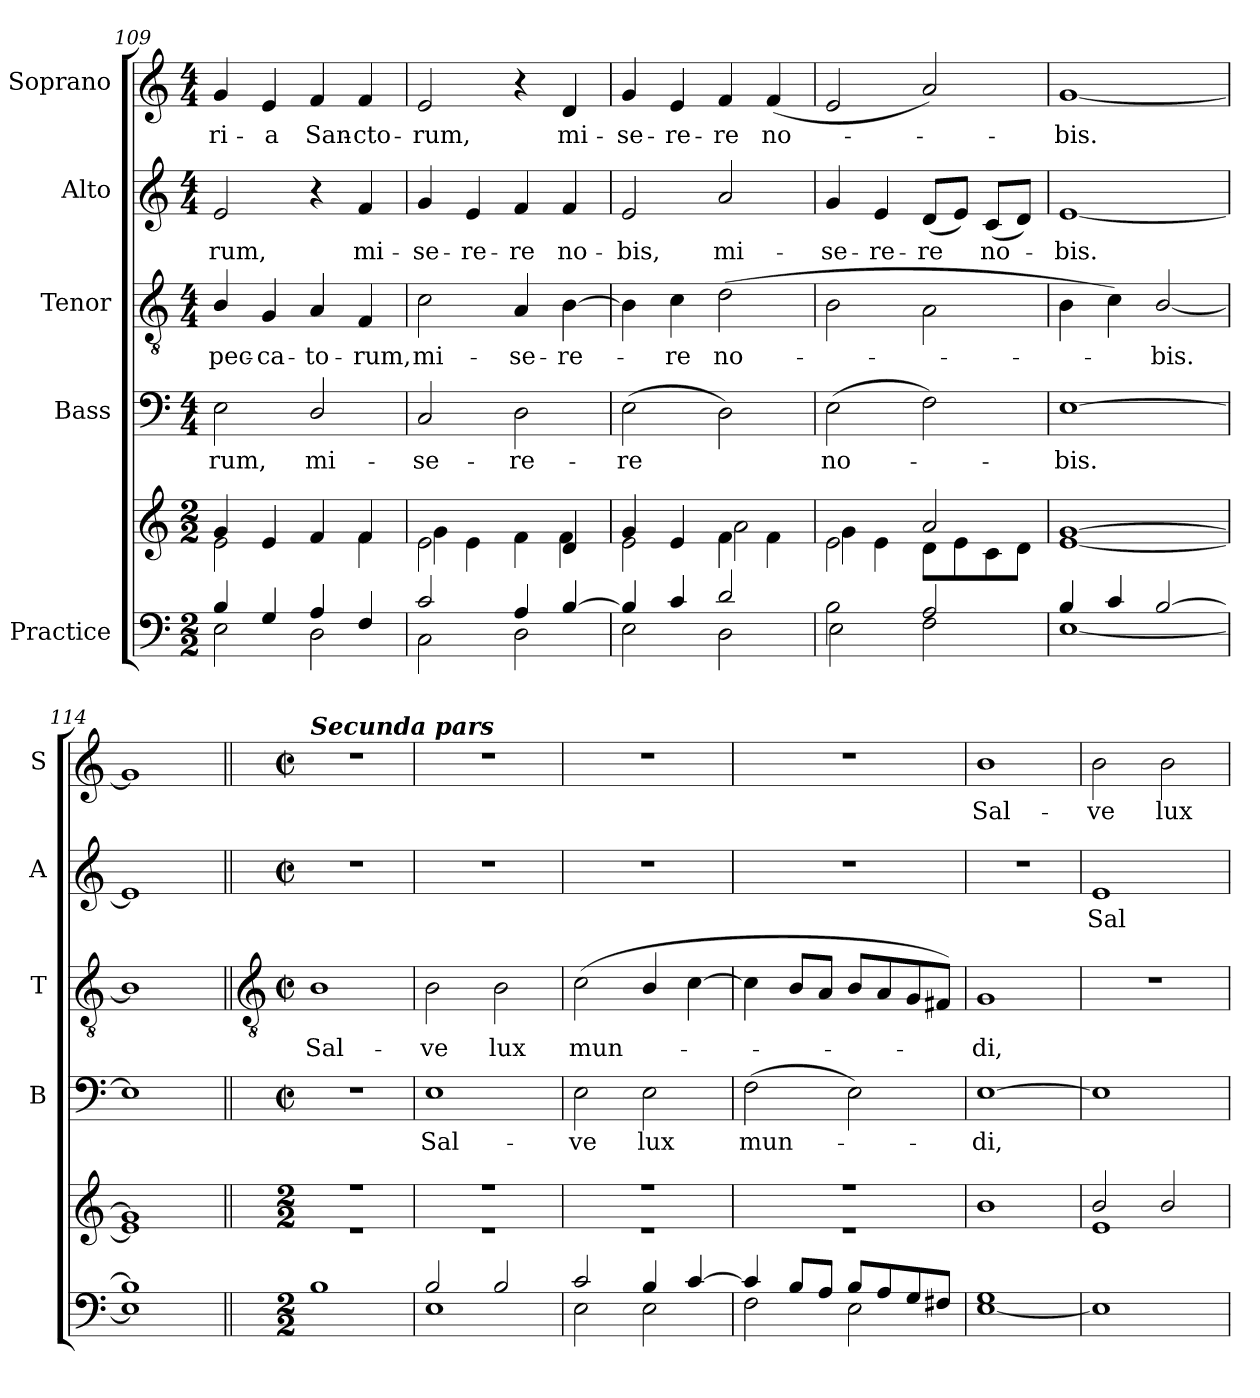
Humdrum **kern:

**kern	**kern	**kern	**text	**kern	**text	**kern	**text	**kern	**text
*part5	*part5	*part4	*part4	*part3	*part3	*part2	*part2	*part1	*part1
*staff6	*staff5	*staff4	*staff4	*staff3	*staff3	*staff2	*staff2	*staff1	*staff1
*I"Practice	*	*I"Bass	*	*I"Tenor	*	*I"Alto	*	*I"Soprano	*
*	*	*I'B	*	*I'T	*	*I'A	*	*I'S	*
*clefF4	*clefG2	*clefF4	*	*clefGv2	*	*clefG2	*	*clefG2	*
*k[]	*k[]	*k[]	*	*k[]	*	*k[]	*	*k[]	*
*M2/2	*M2/2	*M4/4	*	*M4/4	*	*M4/4	*	*M4/4	*
=109	=109	=109	=109	=109	=109	=109	=109	=109	=109
*^	*^	*	*	*	*	*	*	*	*
!	!	!	!	!	!LO:LY:b	!	!LO:LY:b	!	!LO:LY:b	!	!LO:LY:b
4B/	2E\	4g/	2e\	2E\	-rum,	4B/	pec-	2e/	rum,	4g/	-ri-
!	!	!	!	!	!	!	!LO:LY:b	!	!	!	!LO:LY:b
4G/	.	4e/	.	.	.	4G/	-ca-	.	.	4e/	-a
!	!	!	!	!	!LO:LY:b	!	!LO:LY:b	!	!	!	!LO:LY:b
4A/	2D\	4f/	4ryy	2D/	mi-	4A/	-to-	4r	.	4f/	San-
!	!	!	!	!	!	!	!LO:LY:b	!	!LO:LY:b	!	!LO:LY:b
4F/	.	4f/	4f\	.	.	4F/	-rum,	4f/	mi-	4f/	-cto-
=110	=110	=110	=110	=110	=110	=110	=110	=110	=110	=110	=110
!	!	!	!	!	!LO:LY:b	!	!LO:LY:b	!	!LO:LY:b	!	!LO:LY:b
2c/	2C\	2e\	4g\	2C/	-se-	2c\	mi-	4g/	-se-	2e/	-rum,
!	!	!	!	!	!	!	!	!	!LO:LY:b	!	!
.	.	.	4e\	.	.	.	.	4e/	-re-	.	.
!	!	!	!	!	!LO:LY:b	!	!LO:LY:b	!	!LO:LY:b	!	!
4A/	2D\	4ryy	4f\	2D\	-re-	4A/	-se-	4f/	-re	4r	.
!	!	!	!	!	!	!	!LO:LY:b	!	!LO:LY:b	!	!LO:LY:b
[4B/	.	4d/	4f\	.	.	[4B\	-re-	4f/	no-	4d/	mi-
=111	=111	=111	=111	=111	=111	=111	=111	=111	=111	=111	=111
!	!	!	!	!	!LO:LY:b	!	!	!	!LO:LY:b	!	!LO:LY:b
4B/]	2E\	4g/	2e\	(>2E\	-re	4B\]	.	2e/	-bis,	4g/	-se-
!	!	!	!	!	!	!	!LO:LY:b	!	!	!	!LO:LY:b
4c/	.	4e/	.	.	.	4c\	re	.	.	4e/	-re-
!	!	!	!	!	!	!	!LO:LY:b	!	!LO:LY:b	!	!LO:LY:b
2d/	2D\	4f\	2a\	2D\)	.	(>2d\	no-	2a/	mi-	4f/	-re
!	!	!	!	!	!	!	!	!	!	!	!LO:LY:b
.	.	4f\	.	.	.	.	.	.	.	(<4f/	no-
=112	=112	=112	=112	=112	=112	=112	=112	=112	=112	=112	=112
!	!	!	!	!	!LO:LY:b	!	!	!	!LO:LY:b	!	!
2B\	2E\	2e\	4g\	(>2E\	no-	2B\	.	4g/	-se-	2e/	.
!	!	!	!	!	!	!	!	!	!LO:LY:b	!	!
.	.	.	4e\	.	.	.	.	4e/	-re-	.	.
!	!	!	!	!	!	!	!	!	!LO:LY:b	!	!
2A/	2F\	2a/	8d\L	2F\)	.	2A\	.	(<8d/L	-re	2a/)	.
.	.	.	8e\	.	.	.	.	8e/J)	.	.	.
!	!	!	!	!	!	!	!	!	!LO:LY:b	!	!
.	.	.	8c\	.	.	.	.	(<8c/L	no-	.	.
.	.	.	8d\J	.	.	.	.	8d/J)	.	.	.
=113	=113	=113	=113	=113	=113	=113	=113	=113	=113	=113	=113
!	!	!	!	!	!LO:LY:b	!	!	!	!LO:LY:b	!	!LO:LY:b
4B/	[1E	[1g	[1e	[1E	bis.	4B\	.	[1e	bis.	[1g	bis.
4c/	.	.	.	.	.	4c\)	.	.	.	.	.
!	!	!	!	!	!	!	!LO:LY:b	!	!	!	!
[2B/	.	.	.	.	.	[2B/	bis.	.	.	.	.
=114	=114	=114	=114	=114	=114	=114	=114	=114	=114	=114	=114
1B]	1E]	1g]	1e]	1E]	.	1B]	.	1e]	.	1g]	.
!!LO:LB:g=z
=115||	=115||	=115||	=115||	=115||	=115||	=115||	=115||	=115||	=115||	=115||	=115||
*	*	*	*	*	*	*clefGv2	*	*	*	*	*
*M2/2	*	*M2/2	*	*M2/2	*	*M2/2	*	*M2/2	*	*M2/2	*
*	*	*	*	*met(c|)	*	*met(c|)	*	*met(c|)	*	*met(c|)	*
!	!	!	!	!	!	!	!	!	!	!LO:TX:a:Bi:t=Secunda pars	!
!	!	!	!	!	!	!	!LO:LY:b	!	!	!	!
1B	1ryy	1r	1r	1r	.	1B	Sal-	1r	.	1r	.
=116	=116	=116	=116	=116	=116	=116	=116	=116	=116	=116	=116
!	!	!	!	!	!LO:LY:b	!	!LO:LY:b	!	!	!	!
2B/	1E	1r	1r	1E	Sal-	2B\	-ve	1r	.	1r	.
!	!	!	!	!	!	!	!LO:LY:b	!	!	!	!
2B/	.	.	.	.	.	2B\	lux	.	.	.	.
=117	=117	=117	=117	=117	=117	=117	=117	=117	=117	=117	=117
!	!	!	!	!	!LO:LY:b	!	!LO:LY:b	!	!	!	!
2c/	2E\	1r	1r	2E\	-ve	(<2c\	mun-	1r	.	1r	.
!	!	!	!	!	!LO:LY:b	!	!	!	!	!	!
4B/	2E\	.	.	2E\	lux	4B/	.	.	.	.	.
[4c/	.	.	.	.	.	[4c\	.	.	.	.	.
=118	=118	=118	=118	=118	=118	=118	=118	=118	=118	=118	=118
!	!	!	!	!	!LO:LY:b	!	!	!	!	!	!
4c/]	2F\	1r	1r	(>2F\	mun-	4c\]	.	1r	.	1r	.
8B/L	.	.	.	.	.	8B/L	.	.	.	.	.
8A/J	.	.	.	.	.	8A/J	.	.	.	.	.
8B/L	2E\	.	.	2E\)	.	8B/L	.	.	.	.	.
8A/	.	.	.	.	.	8A/	.	.	.	.	.
8G/	.	.	.	.	.	8G/	.	.	.	.	.
8F#X/J	.	.	.	.	.	8F#X/J)	.	.	.	.	.
=119	=119	=119	=119	=119	=119	=119	=119	=119	=119	=119	=119
!	!	!	!	!	!LO:LY:b	!	!LO:LY:b	!	!	!	!LO:LY:b
1G	[1E	1b	1ryy	[1E	di,	1G	di,	1r	.	1b	Sal-
=120	=120	=120	=120	=120	=120	=120	=120	=120	=120	=120	=120
!	!	!	!	!	!	!	!	!	!LO:LY:b	!	!LO:LY:b
1ryy	1E]	2b/	1e	1E]	.	1r	.	1e	Sal-	2b\	-ve
!	!	!	!	!	!	!	!	!	!	!	!LO:LY:b
.	.	2b/	.	.	.	.	.	.	.	2b\	lux
*v	*v	*	*	*	*	*	*	*	*	*	*
*	*v	*v	*	*	*	*	*	*	*	*
=	=	=	=	=	=	=	=	=	=
*-	*-	*-	*-	*-	*-	*-	*-	*-	*-
